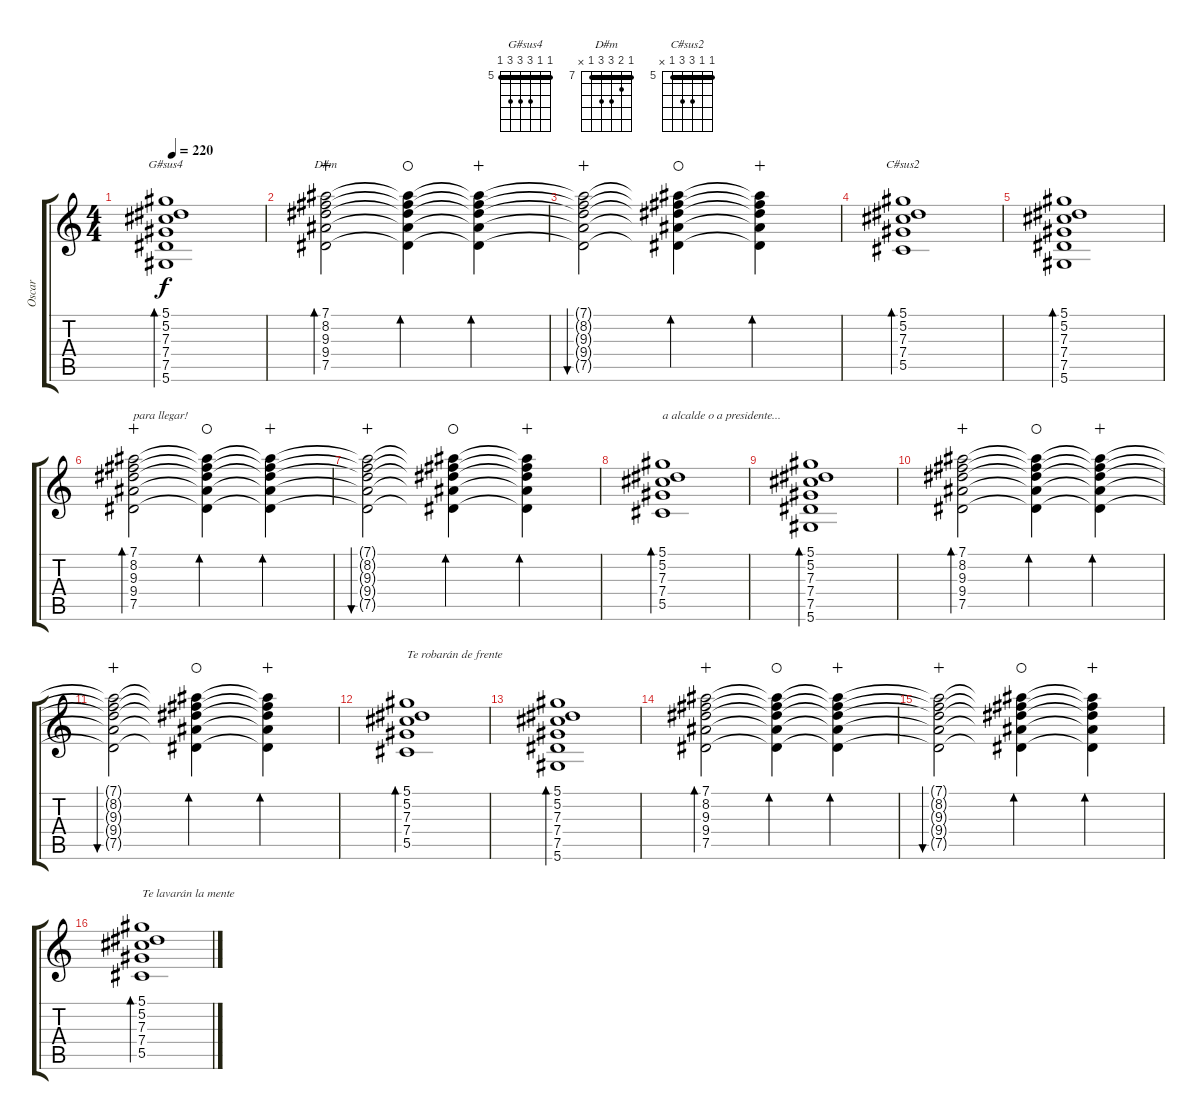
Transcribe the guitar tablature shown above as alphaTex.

\track ("Oscar" "Oscar") {instrument acousticguitarsteel}
\staff {score tabs}
\tuning (Eb4 Bb3 Gb3 Db3 Ab2 Eb2) {hide}
\chord ("G#sus4" 5 5 7 7 7 5) {firstfret 5 barre 5}
\chord ("D#m" 7 8 9 9 7 x) {firstfret 7 barre 7}
\chord ("C#sus2" 5 5 7 7 5 x) {firstfret 5 barre 5}
\ts (4 4)
\tempo 220
\clef g2
\ks c
(5.1 5.2 7.3 7.4 7.5 5.6).1{bd 240 ch "G#sus4" dy f} |
(7.1 8.2 9.3 9.4 7.5).2{bd 240 ch "D#m" wahc} (7.1{t} 8.2{t} 9.3{t} 9.4{t} 7.5{t}).4{bd 240 waho} (7.1{t} 8.2{t} 9.3{t} 9.4{t} 7.5{t}).4{bd 240 wahc} |
(7.1{t} 8.2{t} 9.3{t} 9.4{t} 7.5{t}).2{bu 240 wahc} (7.1{t} 8.2{t} 9.3{t} 9.4{t} 7.5{t}).4{bd 240 waho} (7.1{t} 8.2{t} 9.3{t} 9.4{t} 7.5{t}).4{bd 240 wahc} |
(5.1 5.2 7.3 7.4 5.5).1{bd 240 ch "C#sus2"} |
(5.1 5.2 7.3 7.4 7.5 5.6).1{bd 240} |
(7.1 8.2 9.3 9.4 7.5).2{bd 240 txt "para llegar!" wahc} (7.1{t} 8.2{t} 9.3{t} 9.4{t} 7.5{t}).4{bd 240 waho} (7.1{t} 8.2{t} 9.3{t} 9.4{t} 7.5{t}).4{bd 240 wahc} |
(7.1{t} 8.2{t} 9.3{t} 9.4{t} 7.5{t}).2{bu 240 wahc} (7.1{t} 8.2{t} 9.3{t} 9.4{t} 7.5{t}).4{bd 240 waho} (7.1{t} 8.2{t} 9.3{t} 9.4{t} 7.5{t}).4{bd 240 wahc} |
(5.1 5.2 7.3 7.4 5.5).1{bd 240 txt "a alcalde o a presidente..."} |
(5.1 5.2 7.3 7.4 7.5 5.6).1{bd 240} |
(7.1 8.2 9.3 9.4 7.5).2{bd 240 wahc} (7.1{t} 8.2{t} 9.3{t} 9.4{t} 7.5{t}).4{bd 240 waho} (7.1{t} 8.2{t} 9.3{t} 9.4{t} 7.5{t}).4{bd 240 wahc} |
(7.1{t} 8.2{t} 9.3{t} 9.4{t} 7.5{t}).2{bu 240 wahc} (7.1{t} 8.2{t} 9.3{t} 9.4{t} 7.5{t}).4{bd 240 waho} (7.1{t} 8.2{t} 9.3{t} 9.4{t} 7.5{t}).4{bd 240 wahc} |
(5.1 5.2 7.3 7.4 5.5).1{bd 240 txt "Te robarán de frente"} |
(5.1 5.2 7.3 7.4 7.5 5.6).1{bd 240} |
(7.1 8.2 9.3 9.4 7.5).2{bd 240 wahc} (7.1{t} 8.2{t} 9.3{t} 9.4{t} 7.5{t}).4{bd 240 waho} (7.1{t} 8.2{t} 9.3{t} 9.4{t} 7.5{t}).4{bd 240 wahc} |
(7.1{t} 8.2{t} 9.3{t} 9.4{t} 7.5{t}).2{bu 240 wahc} (7.1{t} 8.2{t} 9.3{t} 9.4{t} 7.5{t}).4{bd 240 waho} (7.1{t} 8.2{t} 9.3{t} 9.4{t} 7.5{t}).4{bd 240 wahc} |
(5.1 5.2 7.3 7.4 5.5).1{bd 240 txt "Te lavarán la mente"}
